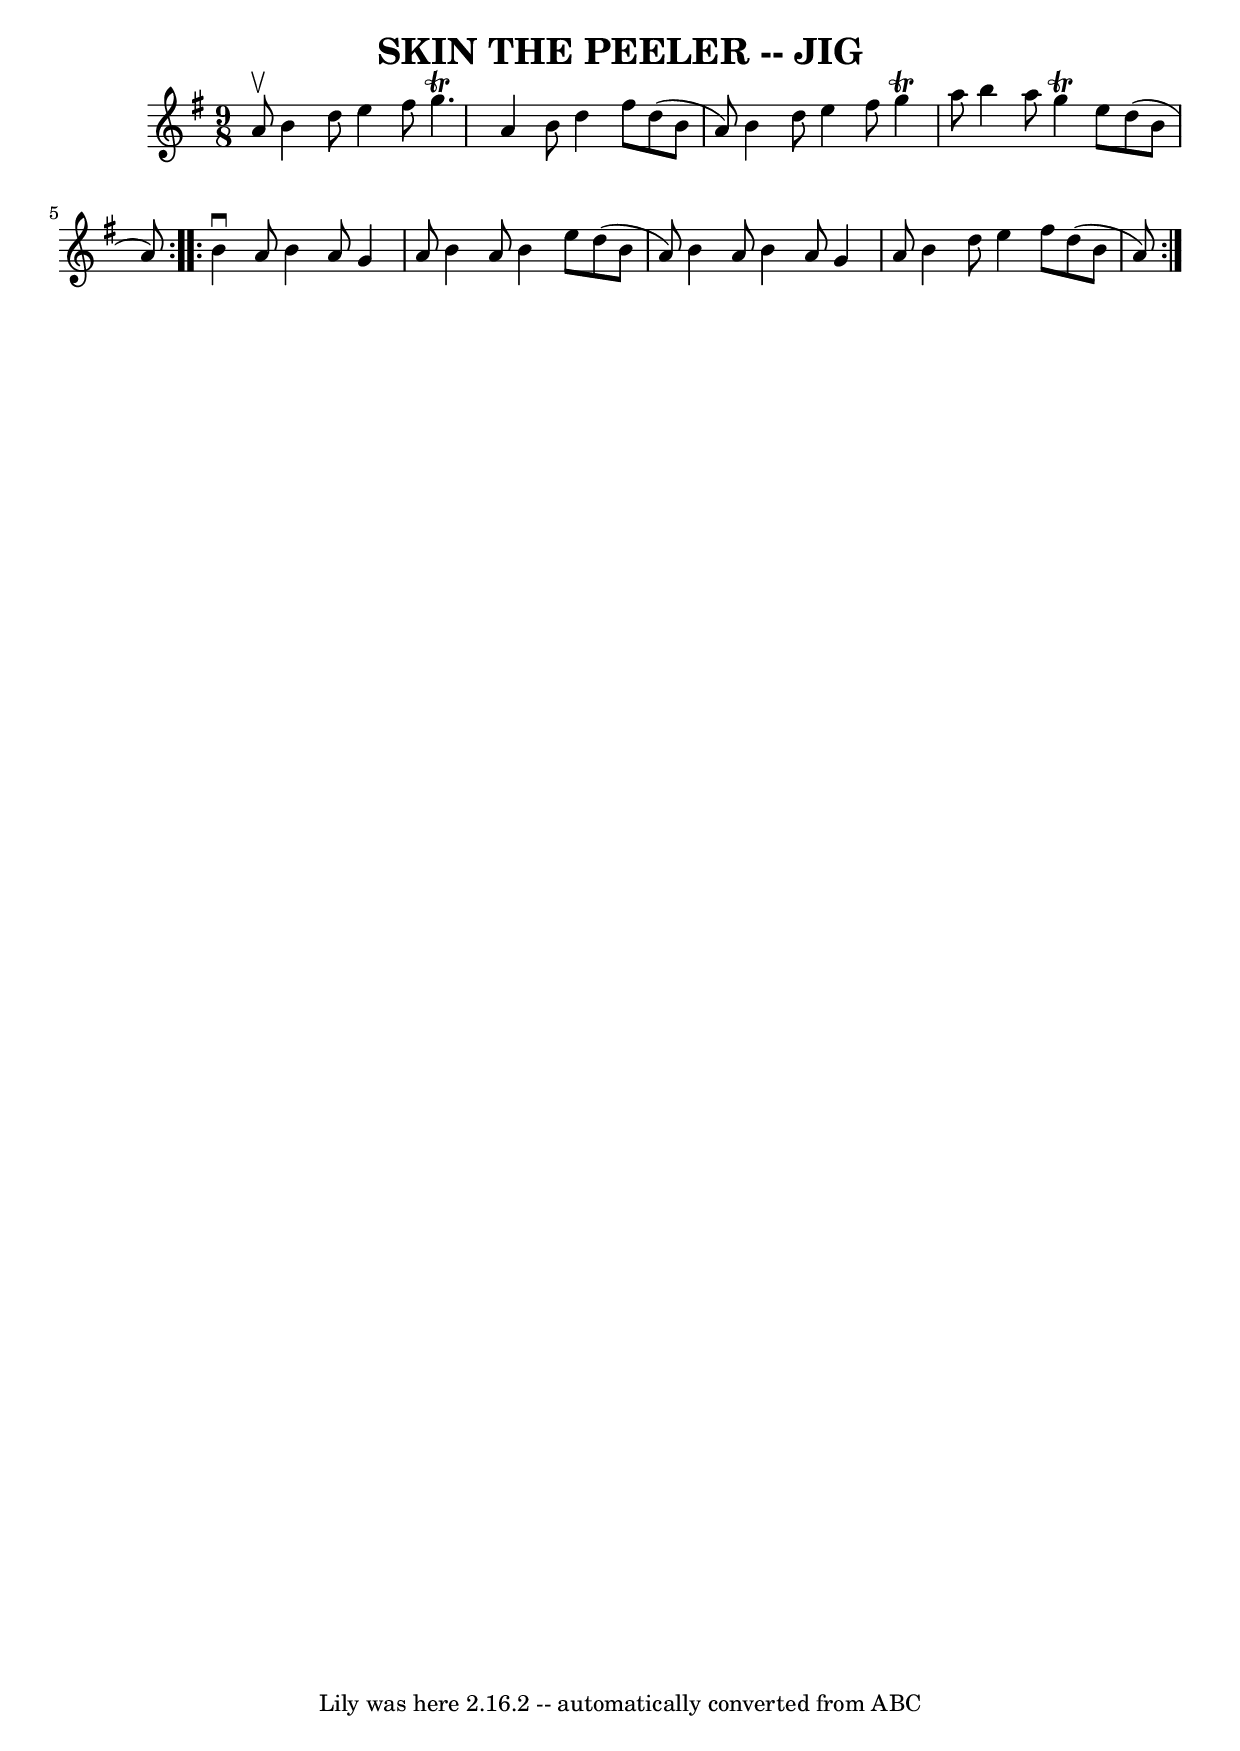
\version "2.16.2"
\include "Mammoth.ily"
\header {
	%% book = "Ryan's Mammoth Collection of Fiddle Tunes"
	crossRefNumber = "1"
	footnotes = ""
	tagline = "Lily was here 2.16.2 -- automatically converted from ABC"
	title = "SKIN THE PEELER -- JIG"
}
voicedefault =  {


\repeat volta 2 {
\time 9/8 
\key g \major a'8^\upbow       |
 b'4 d''8 e''4    
fis''8 g''4.^\trill   |
 a'4 b'8 d''4 fis''8 d''8 (
b'8 a'8)   |
 b'4 d''8 e''4 fis''8 g''4^\trill   
a''8    |
 b''4 a''8 g''4^\trill e''8 d''8 (b'8 a'8  
-)   |
     } \repeat volta 2 { b'4^\downbow a'8 b'4 a'8    
g'4 a'8    |
 b'4 a'8 b'4 e''8 d''8 (b'8 a'8)   
|
 b'4 a'8 b'4 a'8 g'4 a'8    |
 b'4 d''8    
e''4 fis''8 d''8 (b'8 a'8)   }   
}

\score{
    <<

	\context Staff="default"
	{
	    \voicedefault 
	}

    >>
	\layout {
	}
	\midi {}
}
